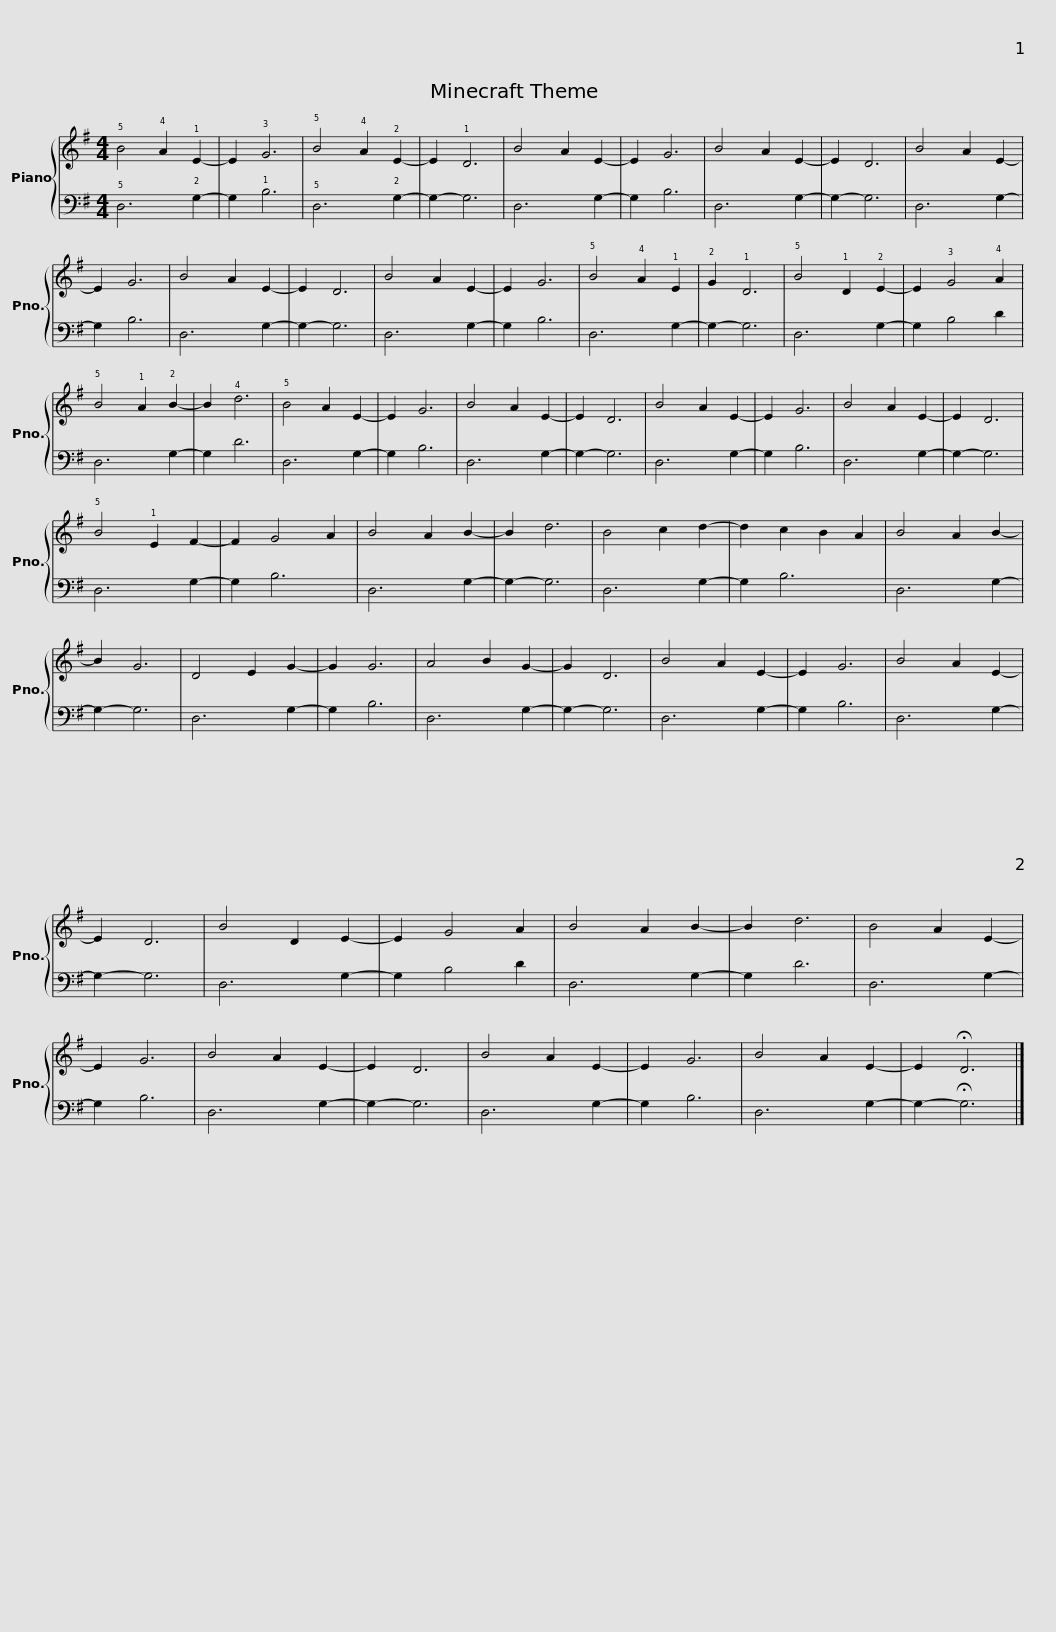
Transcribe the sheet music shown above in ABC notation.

X:1
%%score { 1 | 2 }
L:1/8
M:4/4
I:linebreak $
K:G
V:1 treble
V:2 bass
V:1
 !5!B4 !4!A2 !1!E2- | E2 !3!G6 | !5!B4 !4!A2 !2!E2- | E2 !1!D6 | B4 A2 E2- | %5
 E2 G6 | B4 A2 E2- | E2 D6 |$ B4 A2 E2- | E2 G6 | %10
 B4 A2 E2- | E2 D6 | B4 A2 E2- | E2 G6 | !5!B4 !4!A2 !1!E2 | %15
 !2!G2 !1!D6 |$ !5!B4 !1!D2 !2!E2- | E2 !3!G4 !4!A2 | !5!B4 !1!A2 !2!B2- | B2 !4!d6 | %20
 !5!B4 A2 E2- | E2 G6 | B4 A2 E2- | E2 D6 |$ B4 A2 E2- | %25
 E2 G6 | B4 A2 E2- | E2 D6 | !5!B4 !1!E2 F2- | F2 G4 A2 | %30
 B4 A2 B2- | B2 d6 |$ B4 c2 d2- | d2 c2 B2 A2 | B4 A2 B2- | %35
 B2 G6 | D4 E2 G2- | G2 G6 | A4 B2 G2- | G2 D6 |$ %40
 B4 A2 E2- | E2 G6 | B4 A2 E2- | E2 D6 | B4 D2 E2- | %45
 E2 G4 A2 | B4 A2 B2- | B2 d6 |$ B4 A2 E2- | E2 G6 | %50
 B4 A2 E2- | E2 D6 | B4 A2 E2- | E2 G6 | B4 A2 E2- | %55
 E2 !fermata!D6 |] %56
V:2
 !5!D,6 !2!G,2- | G,2 !1!B,6 | !5!D,6 !2!G,2- | G,2- G,6 | D,6 G,2- | %5
 G,2 B,6 | D,6 G,2- | G,2- G,6 |$ D,6 G,2- | G,2 B,6 | %10
 D,6 G,2- | G,2- G,6 | D,6 G,2- | G,2 B,6 | D,6 G,2- | %15
 G,2- G,6 |$ D,6 G,2- | G,2 B,4 D2 | D,6 G,2- | G,2 D6 | %20
 D,6 G,2- | G,2 B,6 | D,6 G,2- | G,2- G,6 |$ D,6 G,2- | %25
 G,2 B,6 | D,6 G,2- | G,2- G,6 | D,6 G,2- | G,2 B,6 | %30
 D,6 G,2- | G,2- G,6 |$ D,6 G,2- | G,2 B,6 | D,6 G,2- | %35
 G,2- G,6 | D,6 G,2- | G,2 B,6 | D,6 G,2- | G,2- G,6 |$ %40
 D,6 G,2- | G,2 B,6 | D,6 G,2- | G,2- G,6 | D,6 G,2- | %45
 G,2 B,4 D2 | D,6 G,2- | G,2 D6 |$ D,6 G,2- | G,2 B,6 | %50
 D,6 G,2- | G,2- G,6 | D,6 G,2- | G,2 B,6 | D,6 G,2- | %55
 G,2- !fermata!G,6 |] %56
